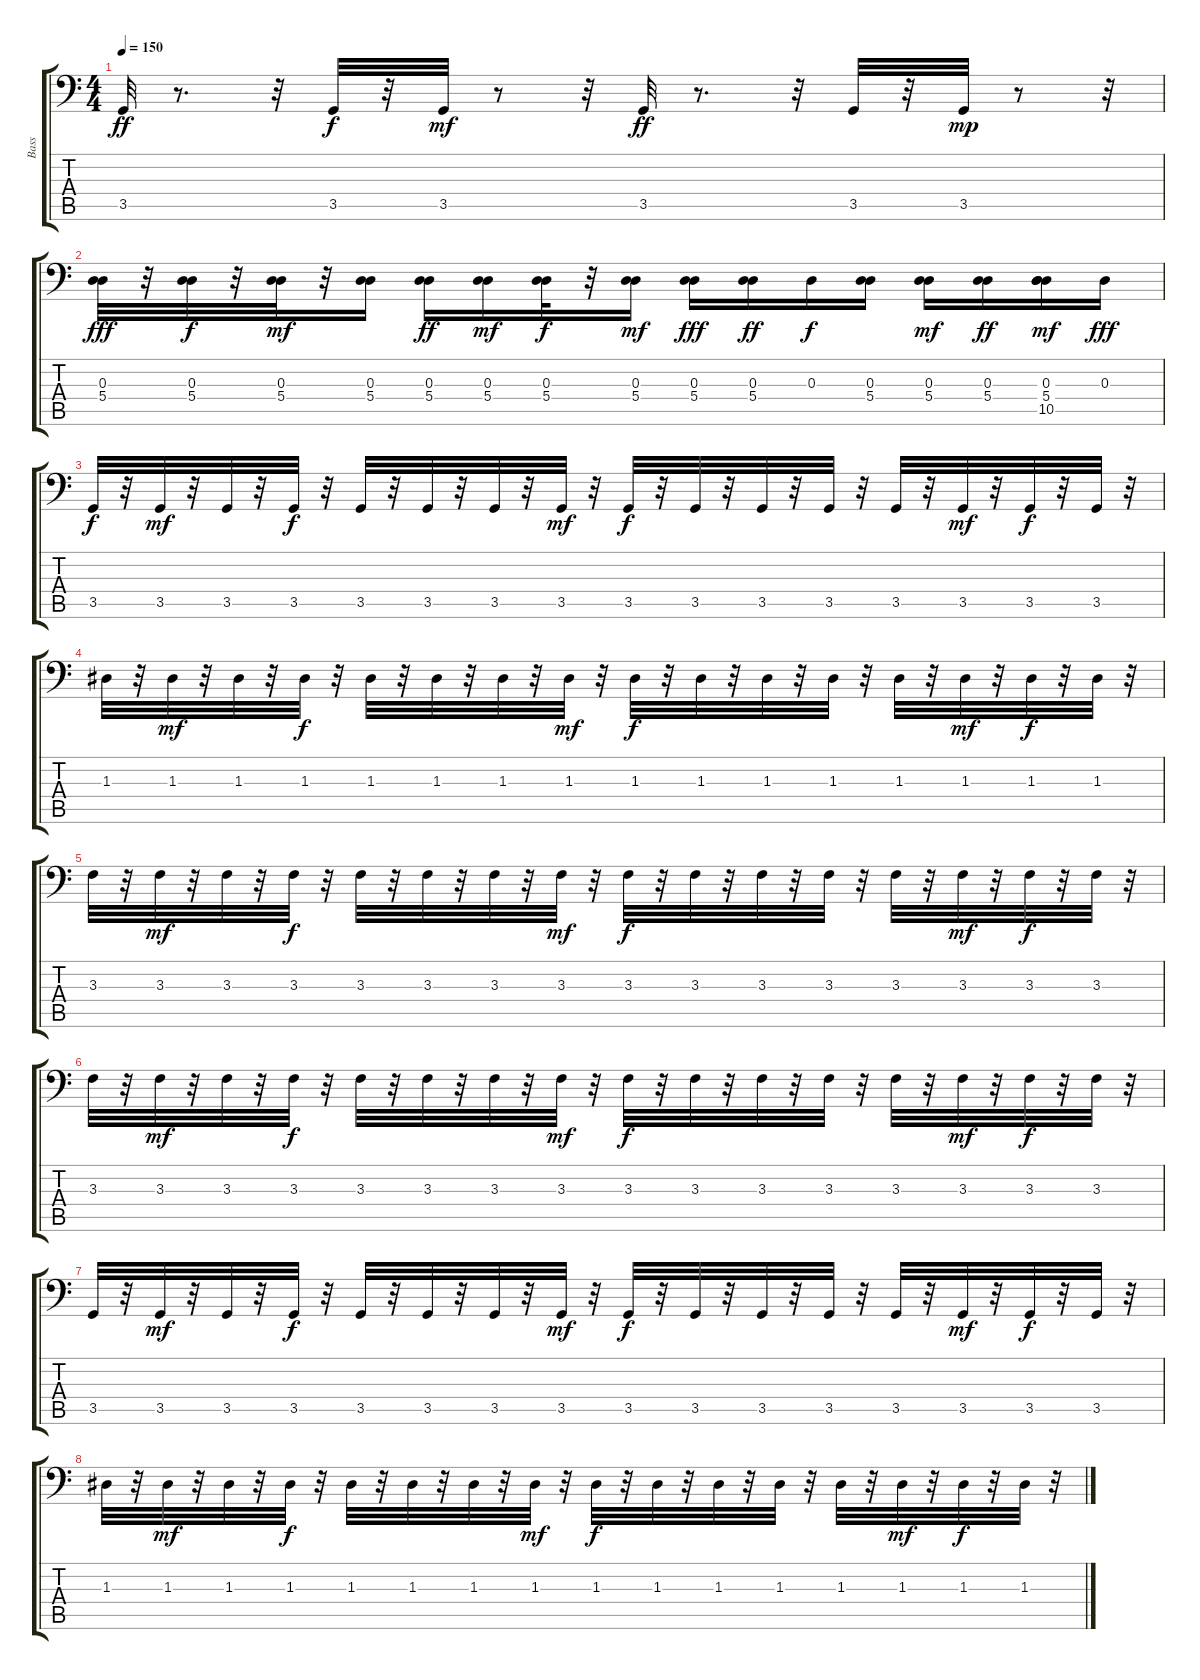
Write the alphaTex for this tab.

\track ("Bass" "Bass") {instrument electricbassfinger}
\staff {score tabs}
\tuning (C3 G2 D2 A1 E1 B0) {hide}
\ts (4 4)
\tempo 150
\clef f4
\ks c
3.5.32{dy ff} r.8{d} r.32 3.5.32{dy f} r.32 3.5.32{dy mf} r.8 r.32 3.5.32{dy ff} r.8{d} r.32 3.5.32 r.32 3.5.32{dy mp} r.8 r.32 |
(0.3 5.4).32{dy fff} r.32 (0.3 5.4).32{dy f} r.32 (0.3 5.4).32{dy mf} r.32 (0.3 5.4).16 (0.3 5.4).16{dy ff} (0.3 5.4).16{dy mf} (0.3 5.4).32{dy f} r.32 (0.3 5.4).16{dy mf} (0.3 5.4).16{dy fff} (0.3 5.4).16{dy ff} 0.3.16{dy f} (0.3 5.4).16 (0.3 5.4).16{dy mf} (0.3 5.4).16{dy ff} (0.3 5.4 10.5).16{dy mf} 0.3.16{dy fff} |
3.5.32{dy f} r.32 3.5.32{dy mf} r.32 3.5.32 r.32 3.5.32{dy f} r.32 3.5.32 r.32 3.5.32 r.32 3.5.32 r.32 3.5.32{dy mf} r.32 3.5.32{dy f} r.32 3.5.32 r.32 3.5.32 r.32 3.5.32 r.32 3.5.32 r.32 3.5.32{dy mf} r.32 3.5.32{dy f} r.32 3.5.32 r.32 |
1.3.32 r.32 1.3.32{dy mf} r.32 1.3.32 r.32 1.3.32{dy f} r.32 1.3.32 r.32 1.3.32 r.32 1.3.32 r.32 1.3.32{dy mf} r.32 1.3.32{dy f} r.32 1.3.32 r.32 1.3.32 r.32 1.3.32 r.32 1.3.32 r.32 1.3.32{dy mf} r.32 1.3.32{dy f} r.32 1.3.32 r.32 |
3.3.32 r.32 3.3.32{dy mf} r.32 3.3.32 r.32 3.3.32{dy f} r.32 3.3.32 r.32 3.3.32 r.32 3.3.32 r.32 3.3.32{dy mf} r.32 3.3.32{dy f} r.32 3.3.32 r.32 3.3.32 r.32 3.3.32 r.32 3.3.32 r.32 3.3.32{dy mf} r.32 3.3.32{dy f} r.32 3.3.32 r.32 |
3.3.32 r.32 3.3.32{dy mf} r.32 3.3.32 r.32 3.3.32{dy f} r.32 3.3.32 r.32 3.3.32 r.32 3.3.32 r.32 3.3.32{dy mf} r.32 3.3.32{dy f} r.32 3.3.32 r.32 3.3.32 r.32 3.3.32 r.32 3.3.32 r.32 3.3.32{dy mf} r.32 3.3.32{dy f} r.32 3.3.32 r.32 |
3.5.32 r.32 3.5.32{dy mf} r.32 3.5.32 r.32 3.5.32{dy f} r.32 3.5.32 r.32 3.5.32 r.32 3.5.32 r.32 3.5.32{dy mf} r.32 3.5.32{dy f} r.32 3.5.32 r.32 3.5.32 r.32 3.5.32 r.32 3.5.32 r.32 3.5.32{dy mf} r.32 3.5.32{dy f} r.32 3.5.32 r.32 |
1.3.32 r.32 1.3.32{dy mf} r.32 1.3.32 r.32 1.3.32{dy f} r.32 1.3.32 r.32 1.3.32 r.32 1.3.32 r.32 1.3.32{dy mf} r.32 1.3.32{dy f} r.32 1.3.32 r.32 1.3.32 r.32 1.3.32 r.32 1.3.32 r.32 1.3.32{dy mf} r.32 1.3.32{dy f} r.32 1.3.32 r.32
